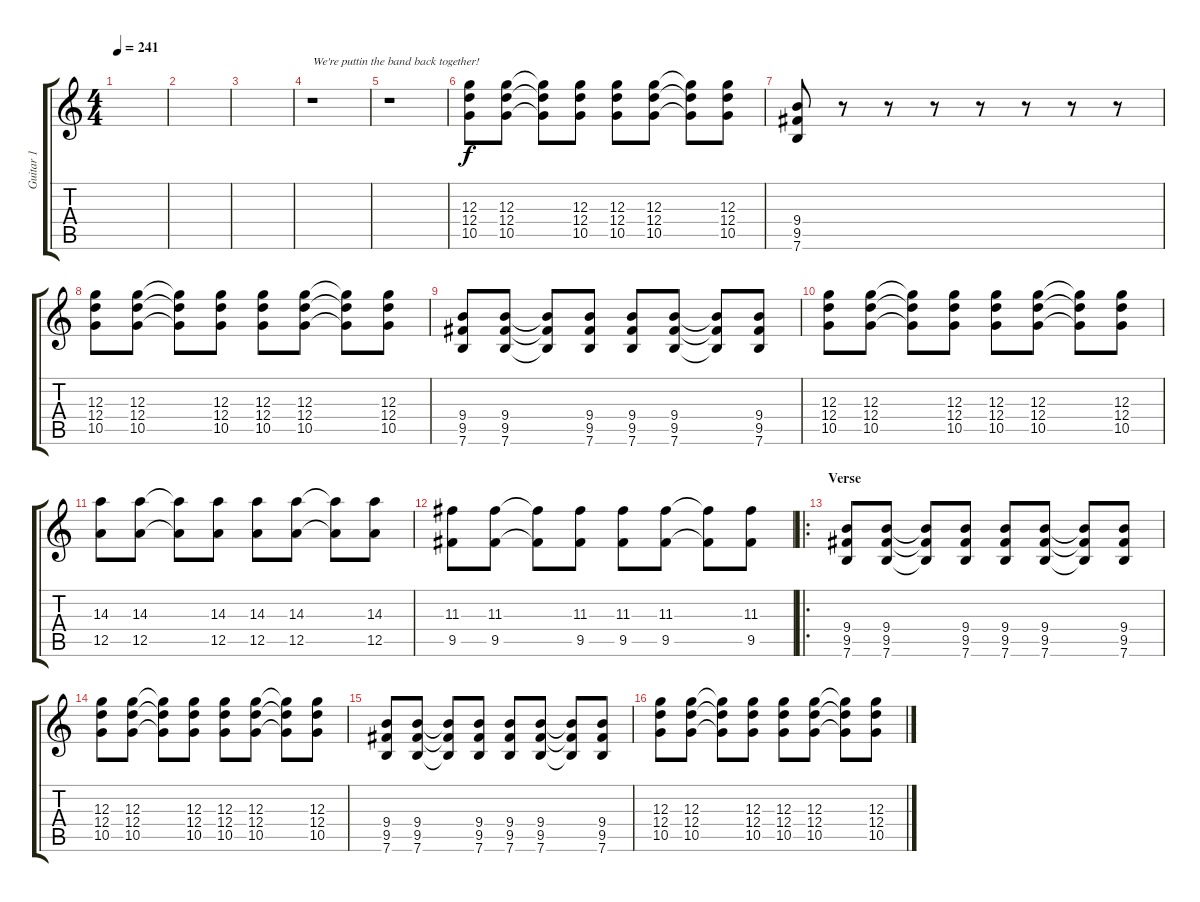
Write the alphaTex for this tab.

\track ("Guitar 1" "Guitar 1") {instrument overdrivenguitar}
\staff {score tabs}
\tuning (E4 B3 G3 D3 A2 E2) {hide}
\ts (4 4)
\tempo 241
\clef g2
\ks c
|
|
|
r.1{txt "We're puttin the band back together!"} |
r.1 |
(12.3 12.4 10.5).8 (12.3 12.4 10.5).8 (12.3{t} 12.4{t} 10.5{t}).8 (12.3 12.4 10.5).8 (12.3 12.4 10.5).8 (12.3 12.4 10.5).8 (12.3{t} 12.4{t} 10.5{t}).8 (12.3 12.4 10.5).8 |
(9.4 9.5 7.6).8 r.8 r.8 r.8 r.8 r.8 r.8 r.8 |
(12.3 12.4 10.5).8 (12.3 12.4 10.5).8 (12.3{t} 12.4{t} 10.5{t}).8 (12.3 12.4 10.5).8 (12.3 12.4 10.5).8 (12.3 12.4 10.5).8 (12.3{t} 12.4{t} 10.5{t}).8 (12.3 12.4 10.5).8 |
(9.4 9.5 7.6).8 (9.4 9.5 7.6).8 (9.4{t} 9.5{t} 7.6{t}).8 (9.4 9.5 7.6).8 (9.4 9.5 7.6).8 (9.4 9.5 7.6).8 (9.4{t} 9.5{t} 7.6{t}).8 (9.4 9.5 7.6).8 |
(12.3 12.4 10.5).8 (12.3 12.4 10.5).8 (12.3{t} 12.4{t} 10.5{t}).8 (12.3 12.4 10.5).8 (12.3 12.4 10.5).8 (12.3 12.4 10.5).8 (12.3{t} 12.4{t} 10.5{t}).8 (12.3 12.4 10.5).8 |
(14.3 12.5).8 (14.3 12.5).8 (14.3{t} 12.5{t}).8 (14.3 12.5).8 (14.3 12.5).8 (14.3 12.5).8 (14.3{t} 12.5{t}).8 (14.3 12.5).8 |
(11.3 9.5).8 (11.3 9.5).8 (11.3{t} 9.5{t}).8 (11.3 9.5).8 (11.3 9.5).8 (11.3 9.5).8 (11.3{t} 9.5{t}).8 (11.3 9.5).8 |
\ro
\section ("" "Verse")
(9.4 9.5 7.6).8 (9.4 9.5 7.6).8 (9.4{t} 9.5{t} 7.6{t}).8 (9.4 9.5 7.6).8 (9.4 9.5 7.6).8 (9.4 9.5 7.6).8 (9.4{t} 9.5{t} 7.6{t}).8 (9.4 9.5 7.6).8 |
(12.3 12.4 10.5).8 (12.3 12.4 10.5).8 (12.3{t} 12.4{t} 10.5{t}).8 (12.3 12.4 10.5).8 (12.3 12.4 10.5).8 (12.3 12.4 10.5).8 (12.3{t} 12.4{t} 10.5{t}).8 (12.3 12.4 10.5).8 |
(9.4 9.5 7.6).8 (9.4 9.5 7.6).8 (9.4{t} 9.5{t} 7.6{t}).8 (9.4 9.5 7.6).8 (9.4 9.5 7.6).8 (9.4 9.5 7.6).8 (9.4{t} 9.5{t} 7.6{t}).8 (9.4 9.5 7.6).8 |
(12.3 12.4 10.5).8 (12.3 12.4 10.5).8 (12.3{t} 12.4{t} 10.5{t}).8 (12.3 12.4 10.5).8 (12.3 12.4 10.5).8 (12.3 12.4 10.5).8 (12.3{t} 12.4{t} 10.5{t}).8 (12.3 12.4 10.5).8
